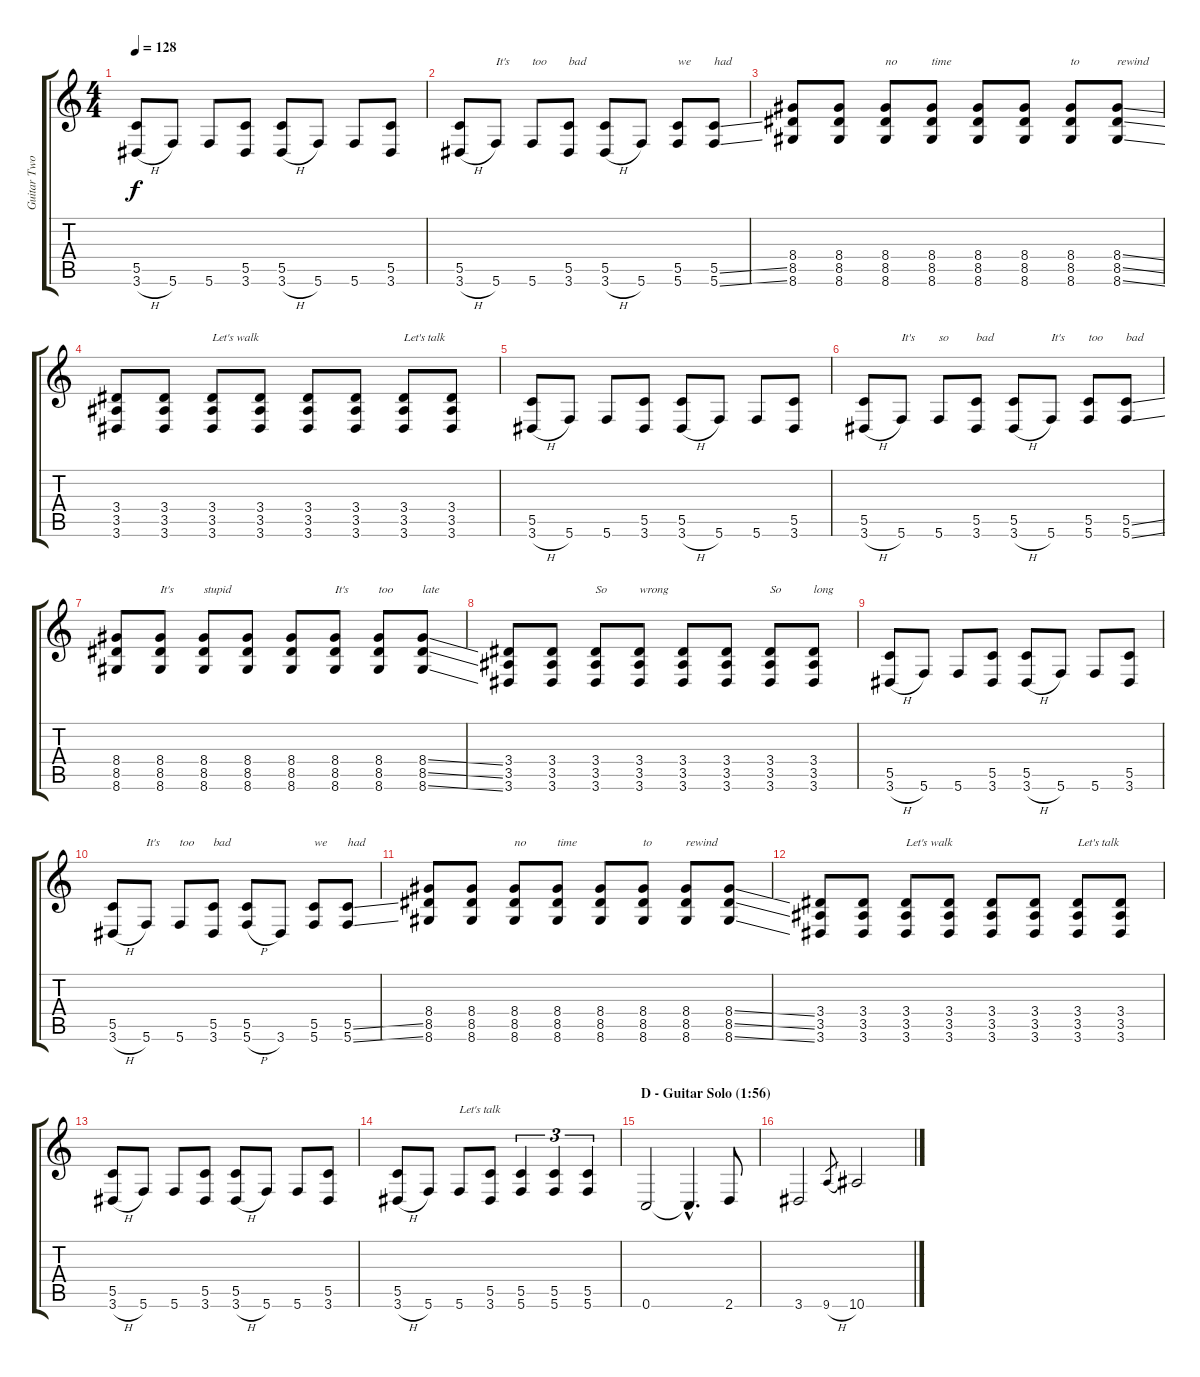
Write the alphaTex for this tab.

\track ("Guitar Two" "Guitar Two") {instrument distortionguitar}
\staff {score tabs}
\tuning (D4 A3 F3 C3 G2 C2) {hide}
\ts (4 4)
\tempo 128
\clef g2
\ks c
(5.5 3.6{h}).8{dy f} 5.6.8 5.6.8 (5.5 3.6).8 (5.5 3.6{h}).8 5.6.8 5.6.8 (5.5 3.6).8 |
(5.5 3.6{h}).8 5.6.8{txt "It's"} 5.6.8{txt "too"} (5.5 3.6).8{txt "bad"} (5.5 3.6{h}).8 5.6.8 (5.5 5.6).8{txt "we"} (5.5{ss} 5.6{ss}).8{txt "had"} |
(8.4 8.5 8.6).8 (8.4 8.5 8.6).8 (8.4 8.5 8.6).8{txt "no"} (8.4 8.5 8.6).8{txt "time"} (8.4 8.5 8.6).8 (8.4 8.5 8.6).8 (8.4 8.5 8.6).8{txt "to"} (8.4{ss} 8.5{ss} 8.6{ss}).8{txt "rewind"} |
(3.4 3.5 3.6).8 (3.4 3.5 3.6).8 (3.4 3.5 3.6).8{txt "Let's walk"} (3.4 3.5 3.6).8 (3.4 3.5 3.6).8 (3.4 3.5 3.6).8 (3.4 3.5 3.6).8{txt "Let's talk"} (3.4 3.5 3.6).8 |
(5.5 3.6{h}).8 5.6.8 5.6.8 (5.5 3.6).8 (5.5 3.6{h}).8 5.6.8 5.6.8 (5.5 3.6).8 |
(5.5 3.6{h}).8 5.6.8{txt "It's"} 5.6.8{txt "so"} (5.5 3.6).8{txt "bad"} (5.5 3.6{h}).8 5.6.8{txt "It's"} (5.5 5.6).8{txt "too"} (5.5{ss} 5.6{ss}).8{txt "bad"} |
(8.4 8.5 8.6).8 (8.4 8.5 8.6).8{txt "It's"} (8.4 8.5 8.6).8{txt "stupid"} (8.4 8.5 8.6).8 (8.4 8.5 8.6).8 (8.4 8.5 8.6).8{txt "It's"} (8.4 8.5 8.6).8{txt "too"} (8.4{ss} 8.5{ss} 8.6{ss}).8{txt "late"} |
(3.4 3.5 3.6).8 (3.4 3.5 3.6).8 (3.4 3.5 3.6).8{txt "So"} (3.4 3.5 3.6).8{txt "wrong"} (3.4 3.5 3.6).8 (3.4 3.5 3.6).8 (3.4 3.5 3.6).8{txt "So"} (3.4 3.5 3.6).8{txt "long"} |
(5.5 3.6{h}).8 5.6.8 5.6.8 (5.5 3.6).8 (5.5 3.6{h}).8 5.6.8 5.6.8 (5.5 3.6).8 |
(5.5 3.6{h}).8 5.6.8{txt "It's"} 5.6.8{txt "too"} (5.5 3.6).8{txt "bad"} (5.5 5.6{h}).8 3.6.8 (5.5 5.6).8{txt "we"} (5.5{ss} 5.6{ss}).8{txt "had"} |
(8.4 8.5 8.6).8 (8.4 8.5 8.6).8 (8.4 8.5 8.6).8{txt "no"} (8.4 8.5 8.6).8{txt "time"} (8.4 8.5 8.6).8 (8.4 8.5 8.6).8{txt "to"} (8.4 8.5 8.6).8{txt "rewind"} (8.4{ss} 8.5{ss} 8.6{ss}).8 |
(3.4 3.5 3.6).8 (3.4 3.5 3.6).8 (3.4 3.5 3.6).8{txt "Let's walk"} (3.4 3.5 3.6).8 (3.4 3.5 3.6).8 (3.4 3.5 3.6).8 (3.4 3.5 3.6).8{txt "Let's talk"} (3.4 3.5 3.6).8 |
(5.5 3.6{h}).8 5.6.8 5.6.8 (5.5 3.6).8 (5.5 3.6{h}).8 5.6.8 5.6.8 (5.5 3.6).8 |
(5.5 3.6{h}).8 5.6.8 5.6.8{txt "Let's talk"} (5.5 3.6).8 (5.5 5.6).4{tu (3 2)} (5.5 5.6).4{tu (3 2)} (5.5 5.6).4{tu (3 2)} |
\section ("" "D - Guitar Solo (1:56)")
0.6.2 0.6{hac t}.4{d} 2.6.8 |
3.6.2 9.6{h}.8{gr} 10.6{ss}.2
